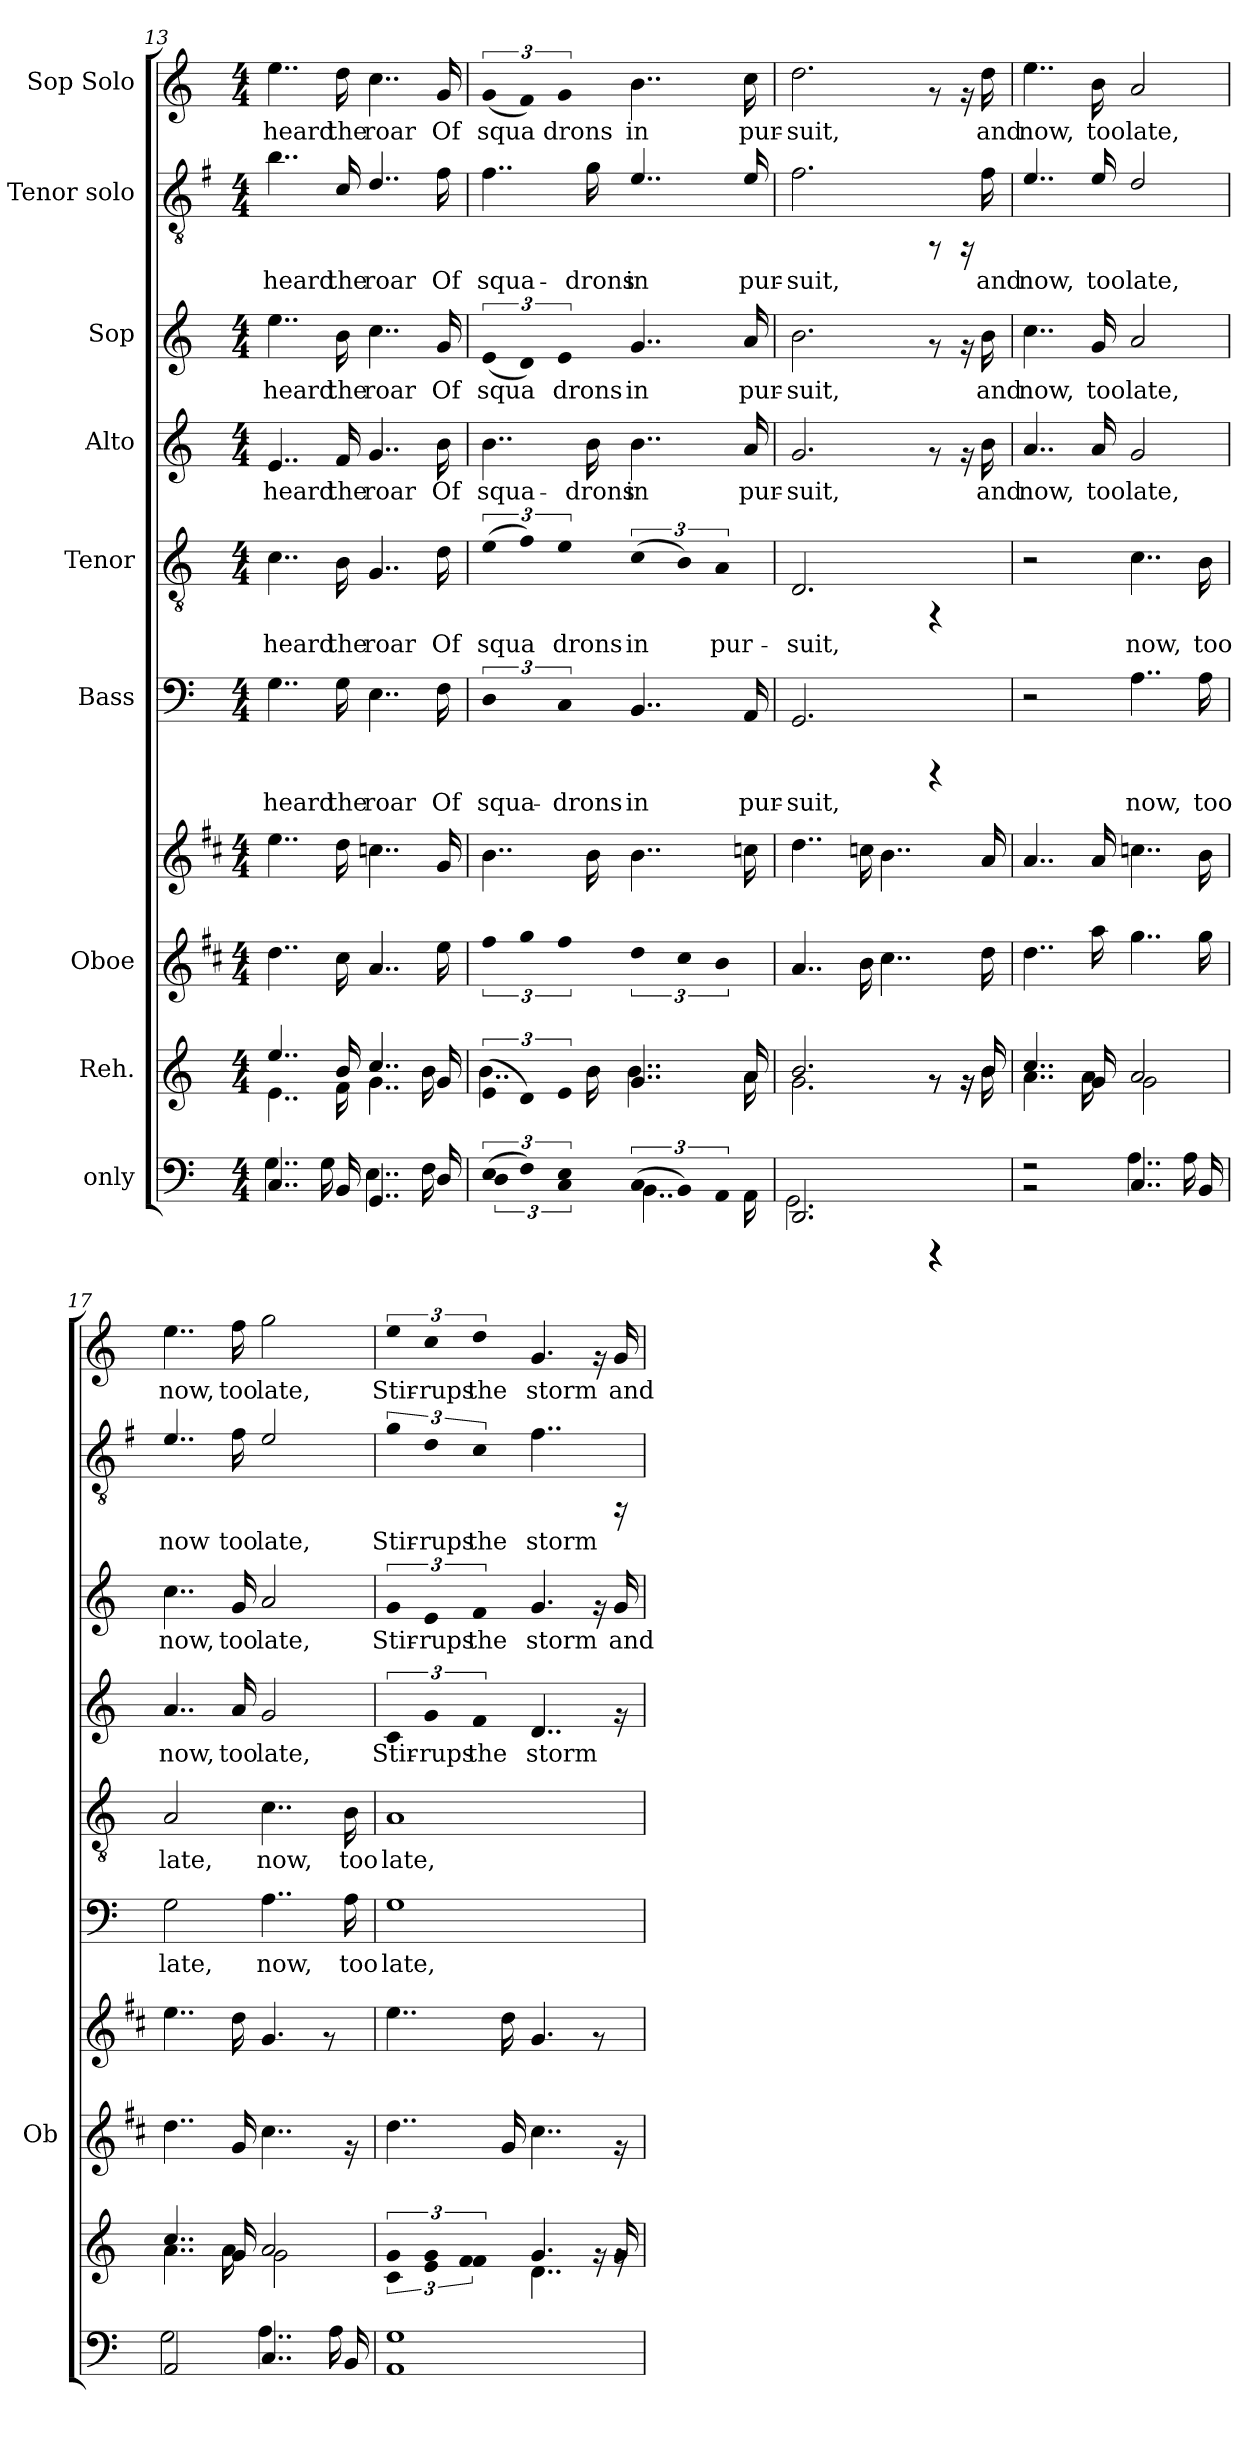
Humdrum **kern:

**kern	**kern	**kern	**kern	**kern	**text	**kern	**text	**kern	**text	**kern	**text	**kern	**text	**kern	**text
*part9	*part8	*part7	*part7	*part6	*part6	*part5	*part5	*part4	*part4	*part3	*part3	*part2	*part2	*part1	*part1
*staff10	*staff9	*staff8	*staff7	*staff6	*staff6	*staff5	*staff5	*staff4	*staff4	*staff3	*staff3	*staff2	*staff2	*staff1	*staff1
*I"only	*I"Reh.	*I"Oboe	*	*I"Bass	*	*I"Tenor	*	*I"Alto	*	*I"Sop	*	*I"Tenor solo	*	*I"Sop Solo	*
*	*	*I'Ob	*	*	*	*	*	*	*	*	*	*	*	*	*
!!LO:PB:g=z
*clefF4	*clefG2	*clefG2	*clefG2	*clefF4	*	*clefGv2	*	*clefG2	*	*clefG2	*	*clefGv2	*	*clefG2	*
*	*	*	*	*	*	*	*	*	*	*	*	*ITrd4c7	*	*	*
*k[]	*k[]	*k[f#c#]	*k[f#c#]	*k[]	*	*k[]	*	*k[]	*	*k[]	*	*k[]	*	*k[]	*
*C:	*C:	*D:	*D:	*C:	*	*C:	*	*C:	*	*C:	*	*C:	*	*C:	*
*M4/4	*M4/4	*M4/4	*M4/4	*M4/4	*	*M4/4	*	*M4/4	*	*M4/4	*	*M4/4	*	*M4/4	*
=13	=13	=13	=13	=13	=13	=13	=13	=13	=13	=13	=13	=13	=13	=13	=13
*^	*^	*	*	*	*	*	*	*	*	*	*	*	*	*	*
!	!	!	!	!	!	!	!LO:LY:b:cj	!	!LO:LY:b:cj	!	!LO:LY:b:cj	!	!LO:LY:b:cj	!	!LO:LY:b:cj	!	!LO:LY:b:cj
4..C/	4..G\	4..ee/	4..e\	4..dd\	4..ee\	4..G\	heard	4..c\	heard	4..e/	heard	4..ee\	heard	4..e\	heard	4..ee\	heard
!	!	!	!	!	!	!	!LO:LY:b:cj	!	!LO:LY:b:cj	!	!LO:LY:b:cj	!	!LO:LY:b:cj	!	!LO:LY:b:cj	!	!LO:LY:b:cj
16BB/	16G\	16b/	16f\	16cc#\	16dd\	16G\	the	16B\	the	16f/	the	16b\	the	16F/	the	16dd\	the
!	!	!	!	!	!	!	!LO:LY:b:cj	!	!LO:LY:b:cj	!	!LO:LY:b:cj	!	!LO:LY:b:cj	!	!LO:LY:b:cj	!	!LO:LY:b:cj
4..GG/	4..E\	4..cc/	4..g\	4..a/	4..ccn\	4..E\	roar	4..G/	roar	4..g/	roar	4..cc\	roar	4..G/	roar	4..cc\	roar
!	!	!	!	!	!	!	!LO:LY:b:cj	!	!LO:LY:b:cj	!	!LO:LY:b:cj	!	!LO:LY:b:cj	!	!LO:LY:b:cj	!	!LO:LY:b:cj
16D/	16F\	16g/	16b\	16ee\	16g/	16F\	Of	16d\	Of	16b\	Of	16g/	Of	16B\	Of	16g/	Of
=14	=14	=14	=14	=14	=14	=14	=14	=14	=14	=14	=14	=14	=14	=14	=14	=14	=14
!LO:N:vis=4	!LO:N:vis=2	!LO:N:vis=4	!	!LO:N:vis=4	!	!LO:N:vis=2	!LO:LY:b:cj	!LO:N:vis=4	!LO:LY:b:cj	!	!LO:LY:b:cj	!LO:N:vis=4	!LO:LY:b:cj	!	!LO:LY:b:cj	!LO:N:vis=4	!LO:LY:b:cj
(>6E/	3D\	(>6e/	4..b\	6ff#\	4..b\	3D\	squa-	(>6e\	squa-	4..b\	squa-	(>6e/	squa-	4..B\	squa-	(>6g/	squa-
!LO:N:vis=4	!	!LO:N:vis=4	!	!LO:N:vis=4	!	!	!	!LO:N:vis=4	!LO:LY:b:cj	!	!	!LO:N:vis=4	!LO:LY:b:cj	!	!	!LO:N:vis=4	!LO:LY:b:cj
6F/)	.	6d/)	.	6gg\	.	.	.	6f\)	-	.	.	6d/)	-	.	.	6f/)	-
!LO:N:vis=4	!LO:N:vis=4	!LO:N:vis=4	!	!LO:N:vis=4	!	!LO:N:vis=4	!LO:LY:b:cj	!LO:N:vis=4	!LO:LY:b:cj	!	!	!LO:N:vis=4	!LO:LY:b:cj	!	!	!LO:N:vis=4	!LO:LY:b:cj
6E/	6C\	6e/	.	6ff#\	.	6C/	-drons	6e\	drons	.	.	6e/	drons	.	.	6g/	drons
!	!	!	!	!	!	!	!	!	!	!	!LO:LY:b:cj	!	!	!	!LO:LY:b:cj	!	!
.	.	.	16b\	.	16b\	.	.	.	.	16b\	-drons	.	.	16c\	-drons	.	.
!LO:N:vis=4	!	!	!	!LO:N:vis=4	!	!	!LO:LY:b:cj	!LO:N:vis=4	!LO:LY:b:cj	!	!LO:LY:b:cj	!	!LO:LY:b:cj	!	!LO:LY:b:cj	!	!LO:LY:b:cj
(>6C/	4..BB\	4..g/	4..b\	6dd\	4..b\	4..BB/	in	(>6c\	in	4..b\	in	4..g/	in	4..A/	in	4..b\	in
!LO:N:vis=4	!	!	!	!LO:N:vis=4	!	!	!	!LO:N:vis=4	!LO:LY:b:cj	!	!	!	!	!	!	!	!
6BB/)	.	.	.	6cc#\	.	.	.	6B\)	.	.	.	.	.	.	.	.	.
!LO:N:vis=4	!	!	!	!LO:N:vis=4	!	!	!	!LO:N:vis=4	!LO:LY:b:cj	!	!	!	!	!	!	!	!
6AA/	.	.	.	6b\	.	.	.	6A/	pur-	.	.	.	.	.	.	.	.
!	!	!	!	!	!	!	!LO:LY:b:cj	!	!	!	!LO:LY:b:cj	!	!LO:LY:b:cj	!	!LO:LY:b:cj	!	!LO:LY:b:cj
.	16AA\	16a/	16a\	.	16ccn\	16AA/	pur-	.	.	16a/	pur-	16a/	pur-	16A/	pur-	16cc\	pur-
=15	=15	=15	=15	=15	=15	=15	=15	=15	=15	=15	=15	=15	=15	=15	=15	=15	=15
!	!	!	!	!	!	!	!LO:LY:b:cj	!	!LO:LY:b:cj	!	!LO:LY:b:cj	!	!LO:LY:b:cj	!	!LO:LY:b:cj	!	!LO:LY:b:cj
2.DD/	2.GG\	2.b/	2.g\	4..a/	4..dd\	2.GG/	-suit,	2.D/	-suit,	2.g/	-suit,	2.b\	-suit,	2.B\	-suit,	2.dd\	-suit,
.	.	.	.	16b\	16ccn\	.	.	.	.	.	.	.	.	.	.	.	.
.	.	.	.	4..cc#\	4..b\	.	.	.	.	.	.	.	.	.	.	.	.
4rCCC	4rCCC	8rf	8rf	.	.	4rCCC	.	4rFF	.	8rf	.	8rf	.	8rFF	.	8rf	.
.	.	16rf	16rf	.	.	.	.	.	.	16rf	.	16rf	.	16rFF	.	16rf	.
!	!	!	!	!	!	!	!	!	!	!	!LO:LY:b:cj	!	!LO:LY:b:cj	!	!LO:LY:b:cj	!	!LO:LY:b:cj
.	.	16b/	16b\	16dd\	16a/	.	.	.	.	16b\	and	16b\	and	16B\	and	16dd\	and
=16	=16	=16	=16	=16	=16	=16	=16	=16	=16	=16	=16	=16	=16	=16	=16	=16	=16
!	!	!	!	!	!	!	!	!	!	!	!LO:LY:b:cj	!	!LO:LY:b:cj	!	!LO:LY:b:cj	!	!LO:LY:b:cj
2r	2r	4..cc/	4..a\	4..dd\	4..a/	2r	.	2r	.	4..a/	now,	4..cc\	now,	4..A/	now,	4..ee\	now,
!	!	!	!	!	!	!	!	!	!	!	!LO:LY:b:cj	!	!LO:LY:b:cj	!	!LO:LY:b:cj	!	!LO:LY:b:cj
.	.	16g/	16a\	16aa\	16a/	.	.	.	.	16a/	too	16g/	too	16A/	too	16b\	too
!	!	!	!	!	!	!	!LO:LY:b:cj	!	!LO:LY:b:cj	!	!LO:LY:b:cj	!	!LO:LY:b:cj	!	!LO:LY:b:cj	!	!LO:LY:b:cj
4..C/	4..A\	2a/	2g\	4..gg\	4..ccn\	4..A\	now,	4..c\	now,	2g/	late,	2a/	late,	2G/	late,	2a/	late,
!	!	!	!	!	!	!	!LO:LY:b:cj	!	!LO:LY:b:cj	!	!	!	!	!	!	!	!
16BB/	16A\	.	.	16gg\	16b\	16A\	too	16B\	too	.	.	.	.	.	.	.	.
=17	=17	=17	=17	=17	=17	=17	=17	=17	=17	=17	=17	=17	=17	=17	=17	=17	=17
!	!	!	!	!	!	!	!LO:LY:b:cj	!	!LO:LY:b:cj	!	!LO:LY:b:cj	!	!LO:LY:b:cj	!	!LO:LY:b:cj	!	!LO:LY:b:cj
2AA/	2G\	4..cc/	4..a\	4..dd\	4..ee\	2G\	late,	2A/	late,	4..a/	now,	4..cc\	now,	4..A/	now	4..ee\	now,
!	!	!	!	!	!	!	!	!	!	!	!LO:LY:b:cj	!	!LO:LY:b:cj	!	!LO:LY:b:cj	!	!LO:LY:b:cj
.	.	16g/	16a\	16g/	16dd\	.	.	.	.	16a/	too	16g/	too	16B\	too	16ff\	too
!	!	!	!	!	!	!	!LO:LY:b:cj	!	!LO:LY:b:cj	!	!LO:LY:b:cj	!	!LO:LY:b:cj	!	!LO:LY:b:cj	!	!LO:LY:b:cj
4..C/	4..A\	2a/	2g\	4..cc#\	4.g/	4..A\	now,	4..c\	now,	2g/	late,	2a/	late,	2A/	late,	2gg\	late,
.	.	.	.	.	8rf	.	.	.	.	.	.	.	.	.	.	.	.
!	!	!	!	!	!	!	!LO:LY:b:cj	!	!LO:LY:b:cj	!	!	!	!	!	!	!	!
16BB/	16A\	.	.	16rf	.	16A\	too	16B\	too	.	.	.	.	.	.	.	.
!!LO:PB:g=z
=18	=18	=18	=18	=18	=18	=18	=18	=18	=18	=18	=18	=18	=18	=18	=18	=18	=18
!	!	!LO:N:vis=4	!LO:N:vis=4	!	!	!	!LO:LY:b:cj	!	!LO:LY:b:cj	!LO:N:vis=4	!LO:LY:b:cj	!LO:N:vis=4	!LO:LY:b:cj	!LO:N:vis=4	!LO:LY:b:cj	!LO:N:vis=4	!LO:LY:b:cj
1AA	1G	6g/	6c\	4..dd\	4..ee\	1G	late,	1A	late,	6c/	Stir-	6g/	Stir-	6c\	Stir-	6ee\	Stir-
!	!	!LO:N:vis=4	!LO:N:vis=4	!	!	!	!	!	!	!LO:N:vis=4	!LO:LY:b:cj	!LO:N:vis=4	!LO:LY:b:cj	!LO:N:vis=4	!LO:LY:b:cj	!LO:N:vis=4	!LO:LY:b:cj
.	.	6e/	6g\	.	.	.	.	.	.	6g/	-rups	6e/	-rups	6G/	-rups	6cc\	-rups
!	!	!LO:N:vis=4	!LO:N:vis=4	!	!	!	!	!	!	!LO:N:vis=4	!LO:LY:b:cj	!LO:N:vis=4	!LO:LY:b:cj	!LO:N:vis=4	!LO:LY:b:cj	!LO:N:vis=4	!LO:LY:b:cj
.	.	6f/	6f\	.	.	.	.	.	.	6f/	the	6f/	the	6F/	the	6dd\	the
.	.	.	.	16g/	16dd\	.	.	.	.	.	.	.	.	.	.	.	.
!	!	!	!	!	!	!	!	!	!	!	!LO:LY:b:cj	!	!LO:LY:b:cj	!	!LO:LY:b:cj	!	!LO:LY:b:cj
.	.	4.g/	4..d\	4..cc#\	4.g/	.	.	.	.	4..d/	storm	4.g/	storm	4..B\	storm	4.g/	storm
.	.	16rf	.	.	8rf	.	.	.	.	.	.	16rf	.	.	.	16rf	.
!	!	!	!	!	!	!	!	!	!	!	!	!	!LO:LY:b:cj	!	!	!	!LO:LY:b:cj
.	.	16g/	16rf	16rf	.	.	.	.	.	16rf	.	16g/	and	16rFF	.	16g/	and
*v	*v	*	*	*	*	*	*	*	*	*	*	*	*	*	*	*	*
*	*v	*v	*	*	*	*	*	*	*	*	*	*	*	*	*	*
=	=	=	=	=	=	=	=	=	=	=	=	=	=	=	=
*-	*-	*-	*-	*-	*-	*-	*-	*-	*-	*-	*-	*-	*-	*-	*-
